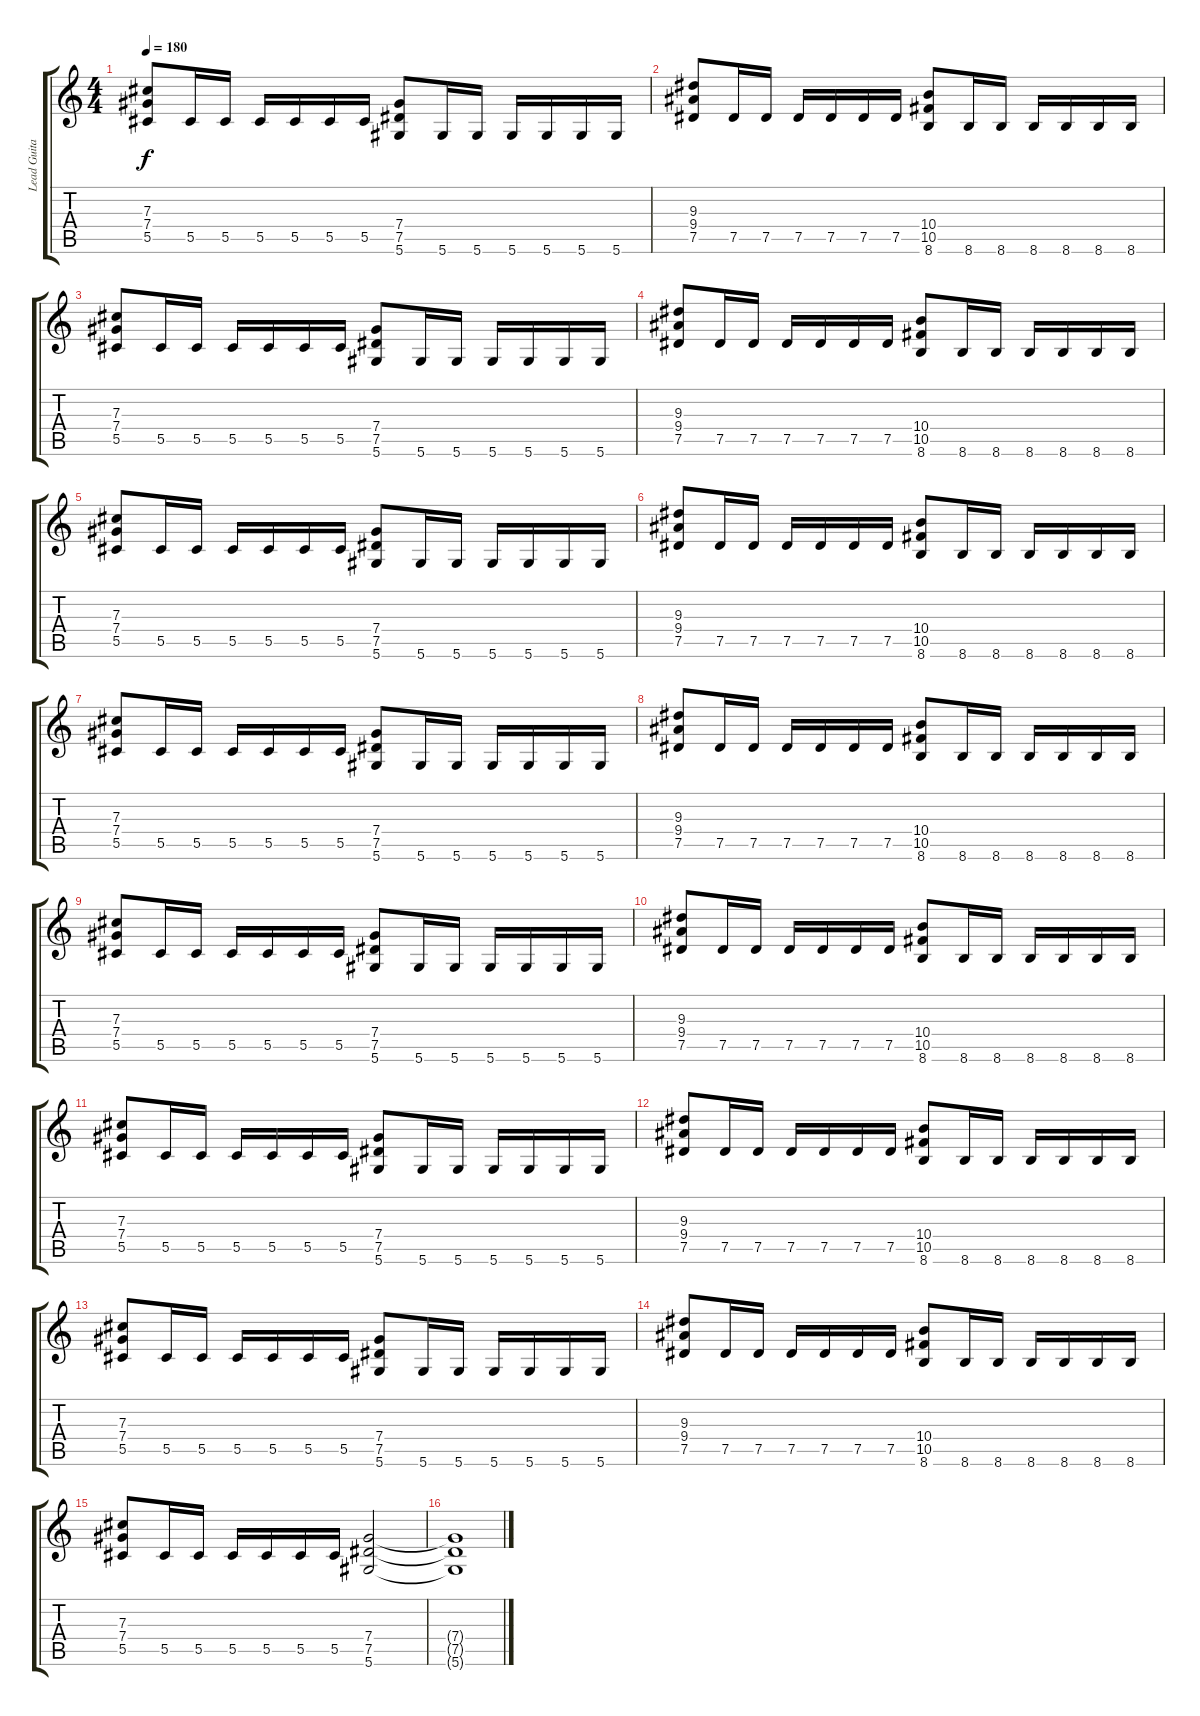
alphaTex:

\track ("Lead Guitar" "Lead Guita") {instrument distortionguitar}
\staff {score tabs}
\tuning (Eb4 Bb3 Gb3 Db3 Ab2 Eb2) {hide}
\ts (4 4)
\tempo 180
\clef g2
\ks c
(7.3 7.4 5.5).8{dy f} 5.5.16 5.5.16 5.5.16 5.5.16 5.5.16 5.5.16 (7.4 7.5 5.6).8 5.6.16 5.6.16 5.6.16 5.6.16 5.6.16 5.6.16 |
(9.3 9.4 7.5).8 7.5.16 7.5.16 7.5.16 7.5.16 7.5.16 7.5.16 (10.4 10.5 8.6).8 8.6.16 8.6.16 8.6.16 8.6.16 8.6.16 8.6.16 |
(7.3 7.4 5.5).8 5.5.16 5.5.16 5.5.16 5.5.16 5.5.16 5.5.16 (7.4 7.5 5.6).8 5.6.16 5.6.16 5.6.16 5.6.16 5.6.16 5.6.16 |
(9.3 9.4 7.5).8 7.5.16 7.5.16 7.5.16 7.5.16 7.5.16 7.5.16 (10.4 10.5 8.6).8 8.6.16 8.6.16 8.6.16 8.6.16 8.6.16 8.6.16 |
(7.3 7.4 5.5).8 5.5.16 5.5.16 5.5.16 5.5.16 5.5.16 5.5.16 (7.4 7.5 5.6).8 5.6.16 5.6.16 5.6.16 5.6.16 5.6.16 5.6.16 |
(9.3 9.4 7.5).8 7.5.16 7.5.16 7.5.16 7.5.16 7.5.16 7.5.16 (10.4 10.5 8.6).8 8.6.16 8.6.16 8.6.16 8.6.16 8.6.16 8.6.16 |
(7.3 7.4 5.5).8 5.5.16 5.5.16 5.5.16 5.5.16 5.5.16 5.5.16 (7.4 7.5 5.6).8 5.6.16 5.6.16 5.6.16 5.6.16 5.6.16 5.6.16 |
(9.3 9.4 7.5).8 7.5.16 7.5.16 7.5.16 7.5.16 7.5.16 7.5.16 (10.4 10.5 8.6).8 8.6.16 8.6.16 8.6.16 8.6.16 8.6.16 8.6.16 |
(7.3 7.4 5.5).8 5.5.16 5.5.16 5.5.16 5.5.16 5.5.16 5.5.16 (7.4 7.5 5.6).8 5.6.16 5.6.16 5.6.16 5.6.16 5.6.16 5.6.16 |
(9.3 9.4 7.5).8 7.5.16 7.5.16 7.5.16 7.5.16 7.5.16 7.5.16 (10.4 10.5 8.6).8 8.6.16 8.6.16 8.6.16 8.6.16 8.6.16 8.6.16 |
(7.3 7.4 5.5).8 5.5.16 5.5.16 5.5.16 5.5.16 5.5.16 5.5.16 (7.4 7.5 5.6).8 5.6.16 5.6.16 5.6.16 5.6.16 5.6.16 5.6.16 |
(9.3 9.4 7.5).8 7.5.16 7.5.16 7.5.16 7.5.16 7.5.16 7.5.16 (10.4 10.5 8.6).8 8.6.16 8.6.16 8.6.16 8.6.16 8.6.16 8.6.16 |
(7.3 7.4 5.5).8 5.5.16 5.5.16 5.5.16 5.5.16 5.5.16 5.5.16 (7.4 7.5 5.6).8 5.6.16 5.6.16 5.6.16 5.6.16 5.6.16 5.6.16 |
(9.3 9.4 7.5).8 7.5.16 7.5.16 7.5.16 7.5.16 7.5.16 7.5.16 (10.4 10.5 8.6).8 8.6.16 8.6.16 8.6.16 8.6.16 8.6.16 8.6.16 |
(7.3 7.4 5.5).8 5.5.16 5.5.16 5.5.16 5.5.16 5.5.16 5.5.16 (7.4 7.5 5.6).2 |
(7.4{t} 7.5{t} 5.6{t}).1
